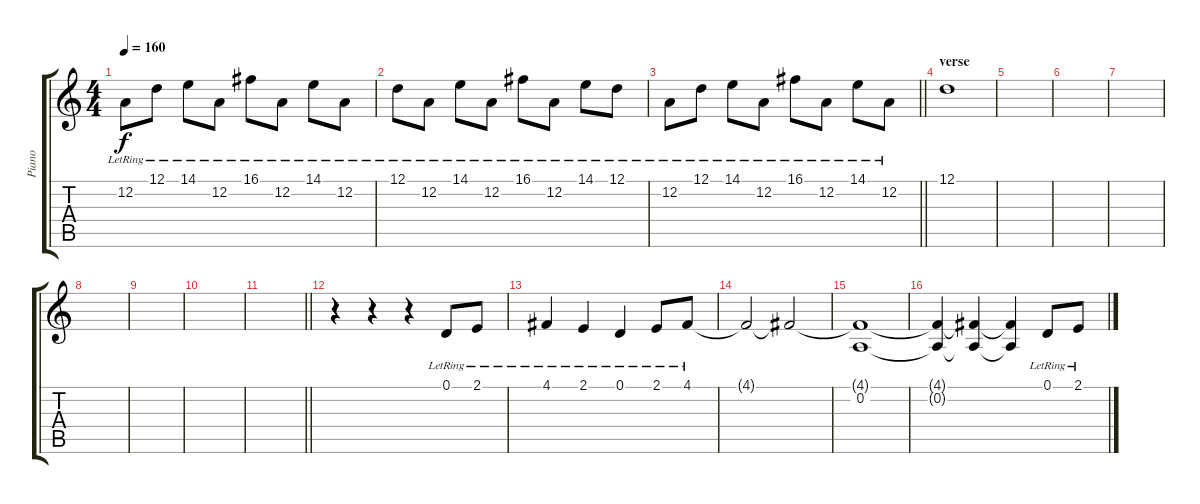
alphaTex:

\track ("Piano" "Piano") {instrument brightacousticpiano}
\staff {score tabs}
\tuning (D4 A3 F3 C3 G2 D2) {hide}
\ts (4 4)
\tempo 160
\clef g2
\ks c
12.2{lr}.8{dy f} 12.1{lr}.8 14.1{lr}.8 12.2{lr}.8 16.1{lr}.8 12.2{lr}.8 14.1{lr}.8 12.2{lr}.8 |
12.1{lr}.8 12.2{lr}.8 14.1{lr}.8 12.2{lr}.8 16.1{lr}.8 12.2{lr}.8 14.1{lr}.8 12.1{lr}.8 |
\barLineRight lightlight
12.2{lr}.8 12.1{lr}.8 14.1{lr}.8 12.2{lr}.8 16.1{lr}.8 12.2{lr}.8 14.1{lr}.8 12.2{lr}.8 |
\section ("" "verse")
12.1.1 |
|
|
|
|
|
|
\barLineRight lightlight
|
\section ("" "")
r.4 r.4 r.4 0.1{lr}.8 2.1{lr}.8 |
4.1{lr}.4 2.1{lr}.4 0.1{lr}.4 2.1{lr}.8 4.1{lr}.8 |
4.1{t}.2 4.1{t}.2 |
(4.1{t} 0.2).1 |
(4.1{t} 0.2{t}).4 (4.1{t} 0.2{t}).4 (4.1{t} 0.2{t}).4 0.1{lr}.8 2.1{lr}.8
